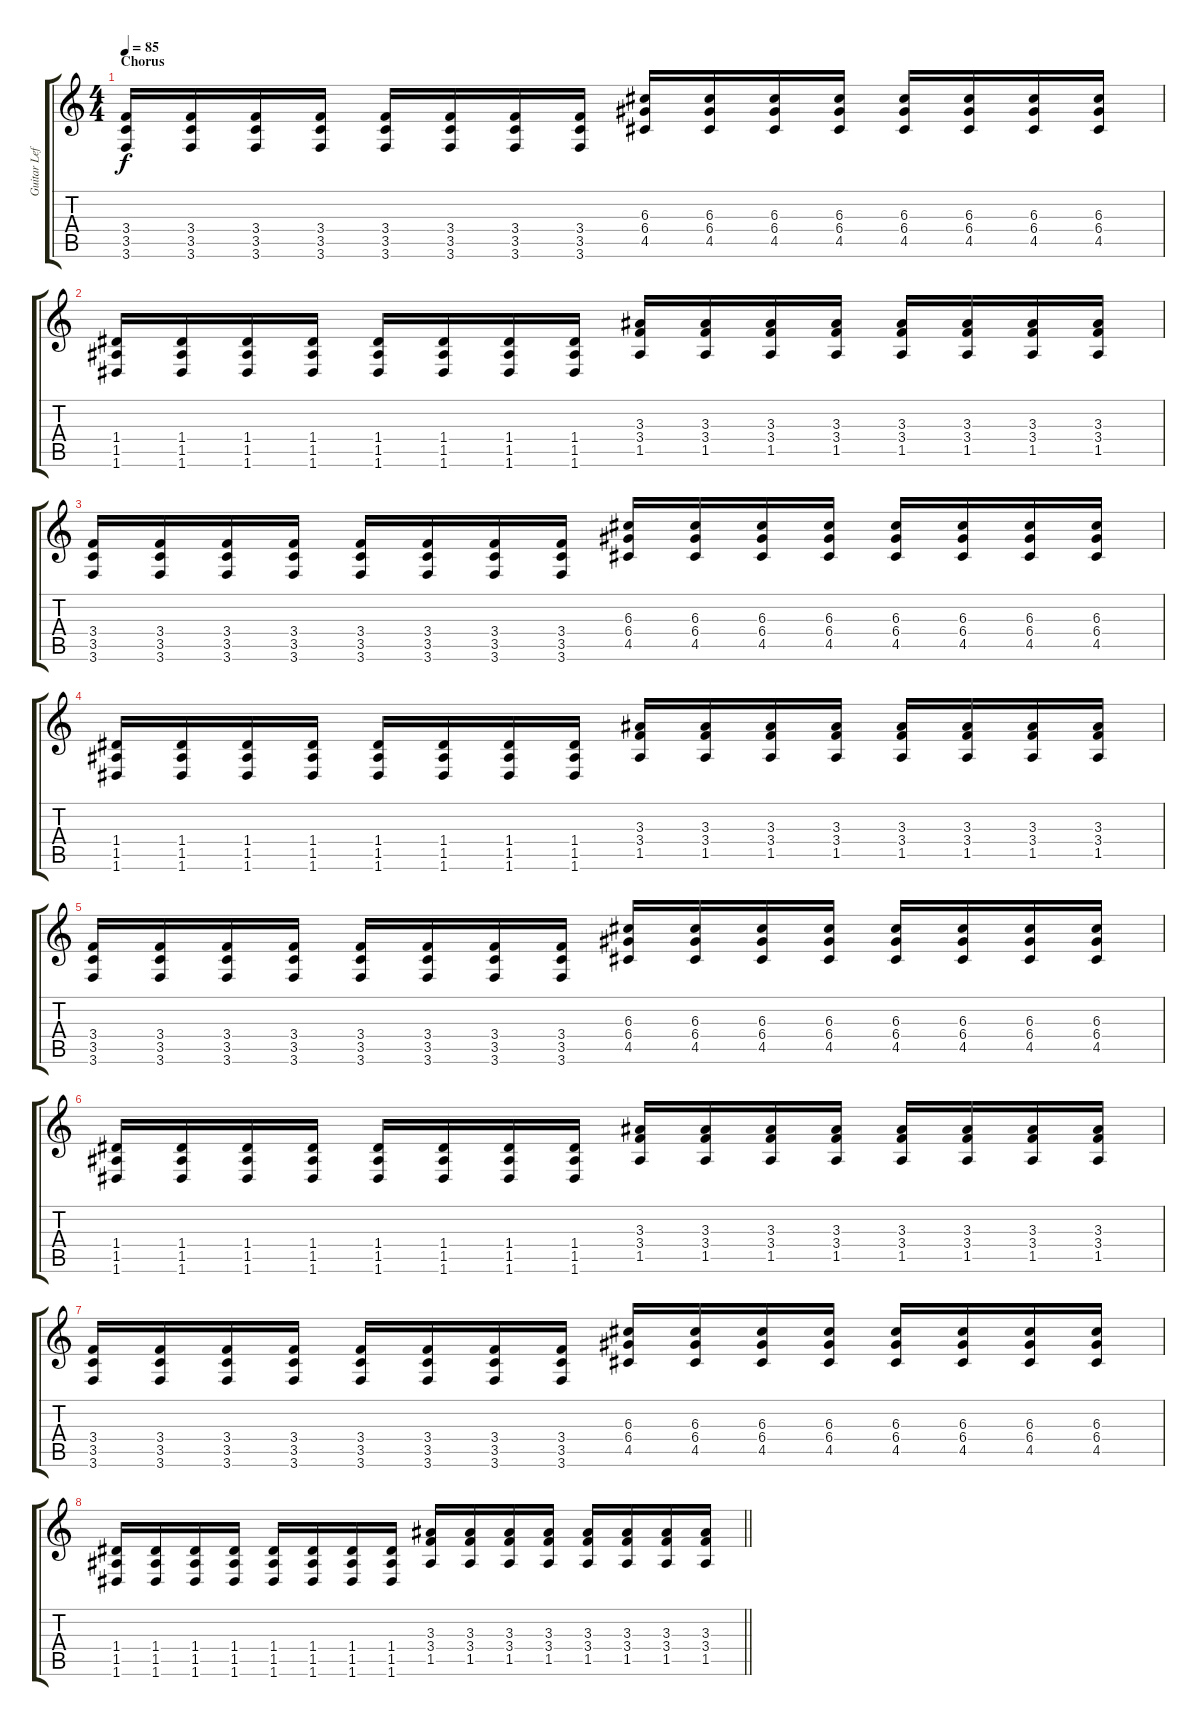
\track ("Guitar Left" "Guitar Lef") {instrument distortionguitar}
\staff {score tabs}
\tuning (E4 B3 G3 D3 A2 D2) {hide}
\ts (4 4)
\section ("" "Chorus")
\tempo 85
\clef g2
\ks c
(3.4 3.5 3.6).16{dy f} (3.4 3.5 3.6).16 (3.4 3.5 3.6).16 (3.4 3.5 3.6).16 (3.4 3.5 3.6).16 (3.4 3.5 3.6).16 (3.4 3.5 3.6).16 (3.4 3.5 3.6).16 (6.3 6.4 4.5).16 (6.3 6.4 4.5).16 (6.3 6.4 4.5).16 (6.3 6.4 4.5).16 (6.3 6.4 4.5).16 (6.3 6.4 4.5).16 (6.3 6.4 4.5).16 (6.3 6.4 4.5).16 |
(1.4 1.5 1.6).16 (1.4 1.5 1.6).16 (1.4 1.5 1.6).16 (1.4 1.5 1.6).16 (1.4 1.5 1.6).16 (1.4 1.5 1.6).16 (1.4 1.5 1.6).16 (1.4 1.5 1.6).16 (3.3 3.4 1.5).16 (3.3 3.4 1.5).16 (3.3 3.4 1.5).16 (3.3 3.4 1.5).16 (3.3 3.4 1.5).16 (3.3 3.4 1.5).16 (3.3 3.4 1.5).16 (3.3 3.4 1.5).16 |
(3.4 3.5 3.6).16 (3.4 3.5 3.6).16 (3.4 3.5 3.6).16 (3.4 3.5 3.6).16 (3.4 3.5 3.6).16 (3.4 3.5 3.6).16 (3.4 3.5 3.6).16 (3.4 3.5 3.6).16 (6.3 6.4 4.5).16 (6.3 6.4 4.5).16 (6.3 6.4 4.5).16 (6.3 6.4 4.5).16 (6.3 6.4 4.5).16 (6.3 6.4 4.5).16 (6.3 6.4 4.5).16 (6.3 6.4 4.5).16 |
(1.4 1.5 1.6).16 (1.4 1.5 1.6).16 (1.4 1.5 1.6).16 (1.4 1.5 1.6).16 (1.4 1.5 1.6).16 (1.4 1.5 1.6).16 (1.4 1.5 1.6).16 (1.4 1.5 1.6).16 (3.3 3.4 1.5).16 (3.3 3.4 1.5).16 (3.3 3.4 1.5).16 (3.3 3.4 1.5).16 (3.3 3.4 1.5).16 (3.3 3.4 1.5).16 (3.3 3.4 1.5).16 (3.3 3.4 1.5).16 |
(3.4 3.5 3.6).16 (3.4 3.5 3.6).16 (3.4 3.5 3.6).16 (3.4 3.5 3.6).16 (3.4 3.5 3.6).16 (3.4 3.5 3.6).16 (3.4 3.5 3.6).16 (3.4 3.5 3.6).16 (6.3 6.4 4.5).16 (6.3 6.4 4.5).16 (6.3 6.4 4.5).16 (6.3 6.4 4.5).16 (6.3 6.4 4.5).16 (6.3 6.4 4.5).16 (6.3 6.4 4.5).16 (6.3 6.4 4.5).16 |
(1.4 1.5 1.6).16 (1.4 1.5 1.6).16 (1.4 1.5 1.6).16 (1.4 1.5 1.6).16 (1.4 1.5 1.6).16 (1.4 1.5 1.6).16 (1.4 1.5 1.6).16 (1.4 1.5 1.6).16 (3.3 3.4 1.5).16 (3.3 3.4 1.5).16 (3.3 3.4 1.5).16 (3.3 3.4 1.5).16 (3.3 3.4 1.5).16 (3.3 3.4 1.5).16 (3.3 3.4 1.5).16 (3.3 3.4 1.5).16 |
(3.4 3.5 3.6).16 (3.4 3.5 3.6).16 (3.4 3.5 3.6).16 (3.4 3.5 3.6).16 (3.4 3.5 3.6).16 (3.4 3.5 3.6).16 (3.4 3.5 3.6).16 (3.4 3.5 3.6).16 (6.3 6.4 4.5).16 (6.3 6.4 4.5).16 (6.3 6.4 4.5).16 (6.3 6.4 4.5).16 (6.3 6.4 4.5).16 (6.3 6.4 4.5).16 (6.3 6.4 4.5).16 (6.3 6.4 4.5).16 |
\barLineRight lightlight
(1.4 1.5 1.6).16 (1.4 1.5 1.6).16 (1.4 1.5 1.6).16 (1.4 1.5 1.6).16 (1.4 1.5 1.6).16 (1.4 1.5 1.6).16 (1.4 1.5 1.6).16 (1.4 1.5 1.6).16 (3.3 3.4 1.5).16 (3.3 3.4 1.5).16 (3.3 3.4 1.5).16 (3.3 3.4 1.5).16 (3.3 3.4 1.5).16 (3.3 3.4 1.5).16 (3.3 3.4 1.5).16 (3.3 3.4 1.5).16
